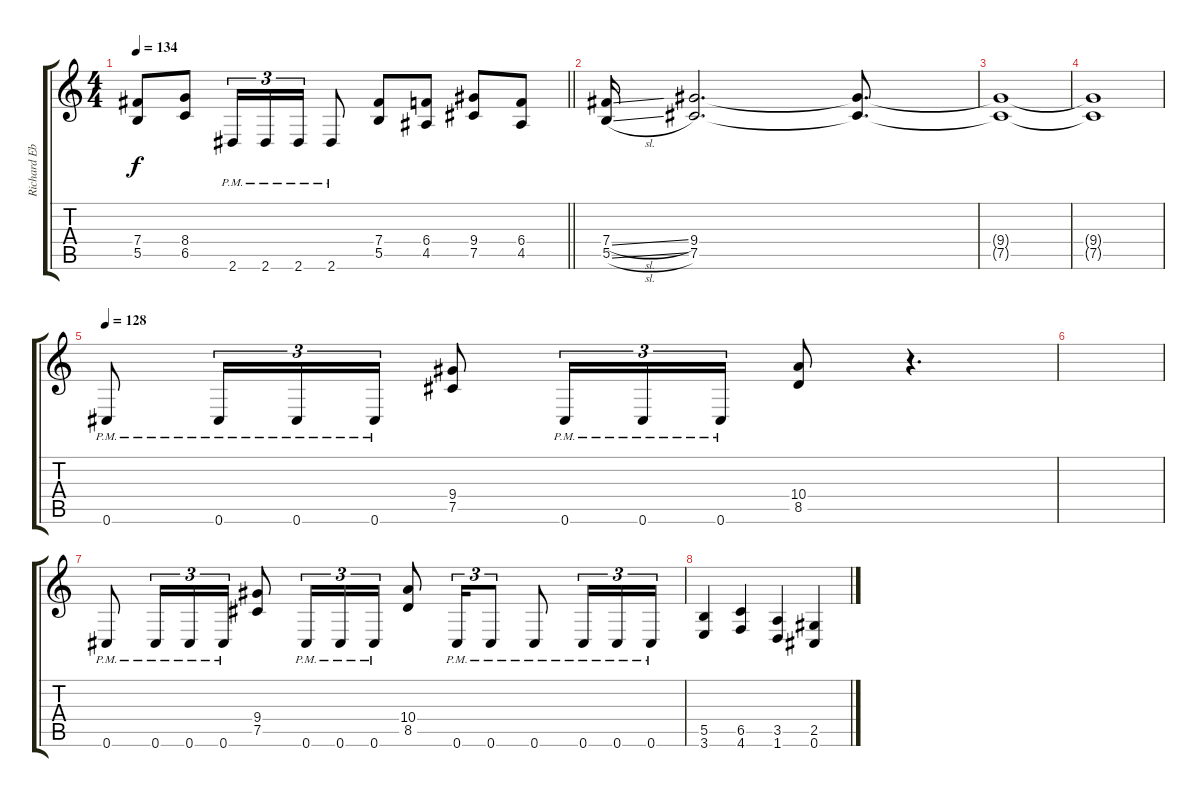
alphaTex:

\track ("Richard Ebisch (Rhythm)" "Richard Eb") {instrument distortionguitar}
\staff {score tabs}
\tuning (Db4 Ab3 E3 B2 Gb2 Db2) {hide}
\ts (4 4)
\tempo 134
\clef g2
\barLineRight lightlight
\ks c
(7.4 5.5).8{dy f} (8.4 6.5).8 2.6{pm}.16{tu (3 2)} 2.6{pm}.16{tu (3 2)} 2.6{pm}.16{tu (3 2)} 2.6{pm}.8 (7.4 5.5).8 (6.4 4.5).8 (9.4 7.5).8 (6.4 4.5).8 |
(7.4{sl} 5.5{sl}).16 (9.4 7.5).2{d} (9.4{t} 7.5{t}).8{d} |
(9.4{t} 7.5{t}).1 |
(9.4{t} 7.5{t}).1 |
\tempo 128
0.6{pm}.8 0.6{pm}.16{tu (3 2)} 0.6{pm}.16{tu (3 2)} 0.6{pm}.16{tu (3 2)} (9.4 7.5).8 0.6{pm}.16{tu (3 2)} 0.6{pm}.16{tu (3 2)} 0.6{pm}.16{tu (3 2)} (10.4 8.5).8 r.4{d} |
|
0.6{pm}.8 0.6{pm}.16{tu (3 2)} 0.6{pm}.16{tu (3 2)} 0.6{pm}.16{tu (3 2)} (9.4 7.5).8 0.6{pm}.16{tu (3 2)} 0.6{pm}.16{tu (3 2)} 0.6{pm}.16{tu (3 2)} (10.4 8.5).8 0.6{pm}.16{tu (3 2)} 0.6{pm}.8{tu (3 2)} 0.6{pm}.8 0.6{pm}.16{tu (3 2)} 0.6{pm}.16{tu (3 2)} 0.6{pm}.16{tu (3 2)} |
(5.5 3.6).4 (6.5 4.6).4 (3.5 1.6).4 (2.5 0.6).4
